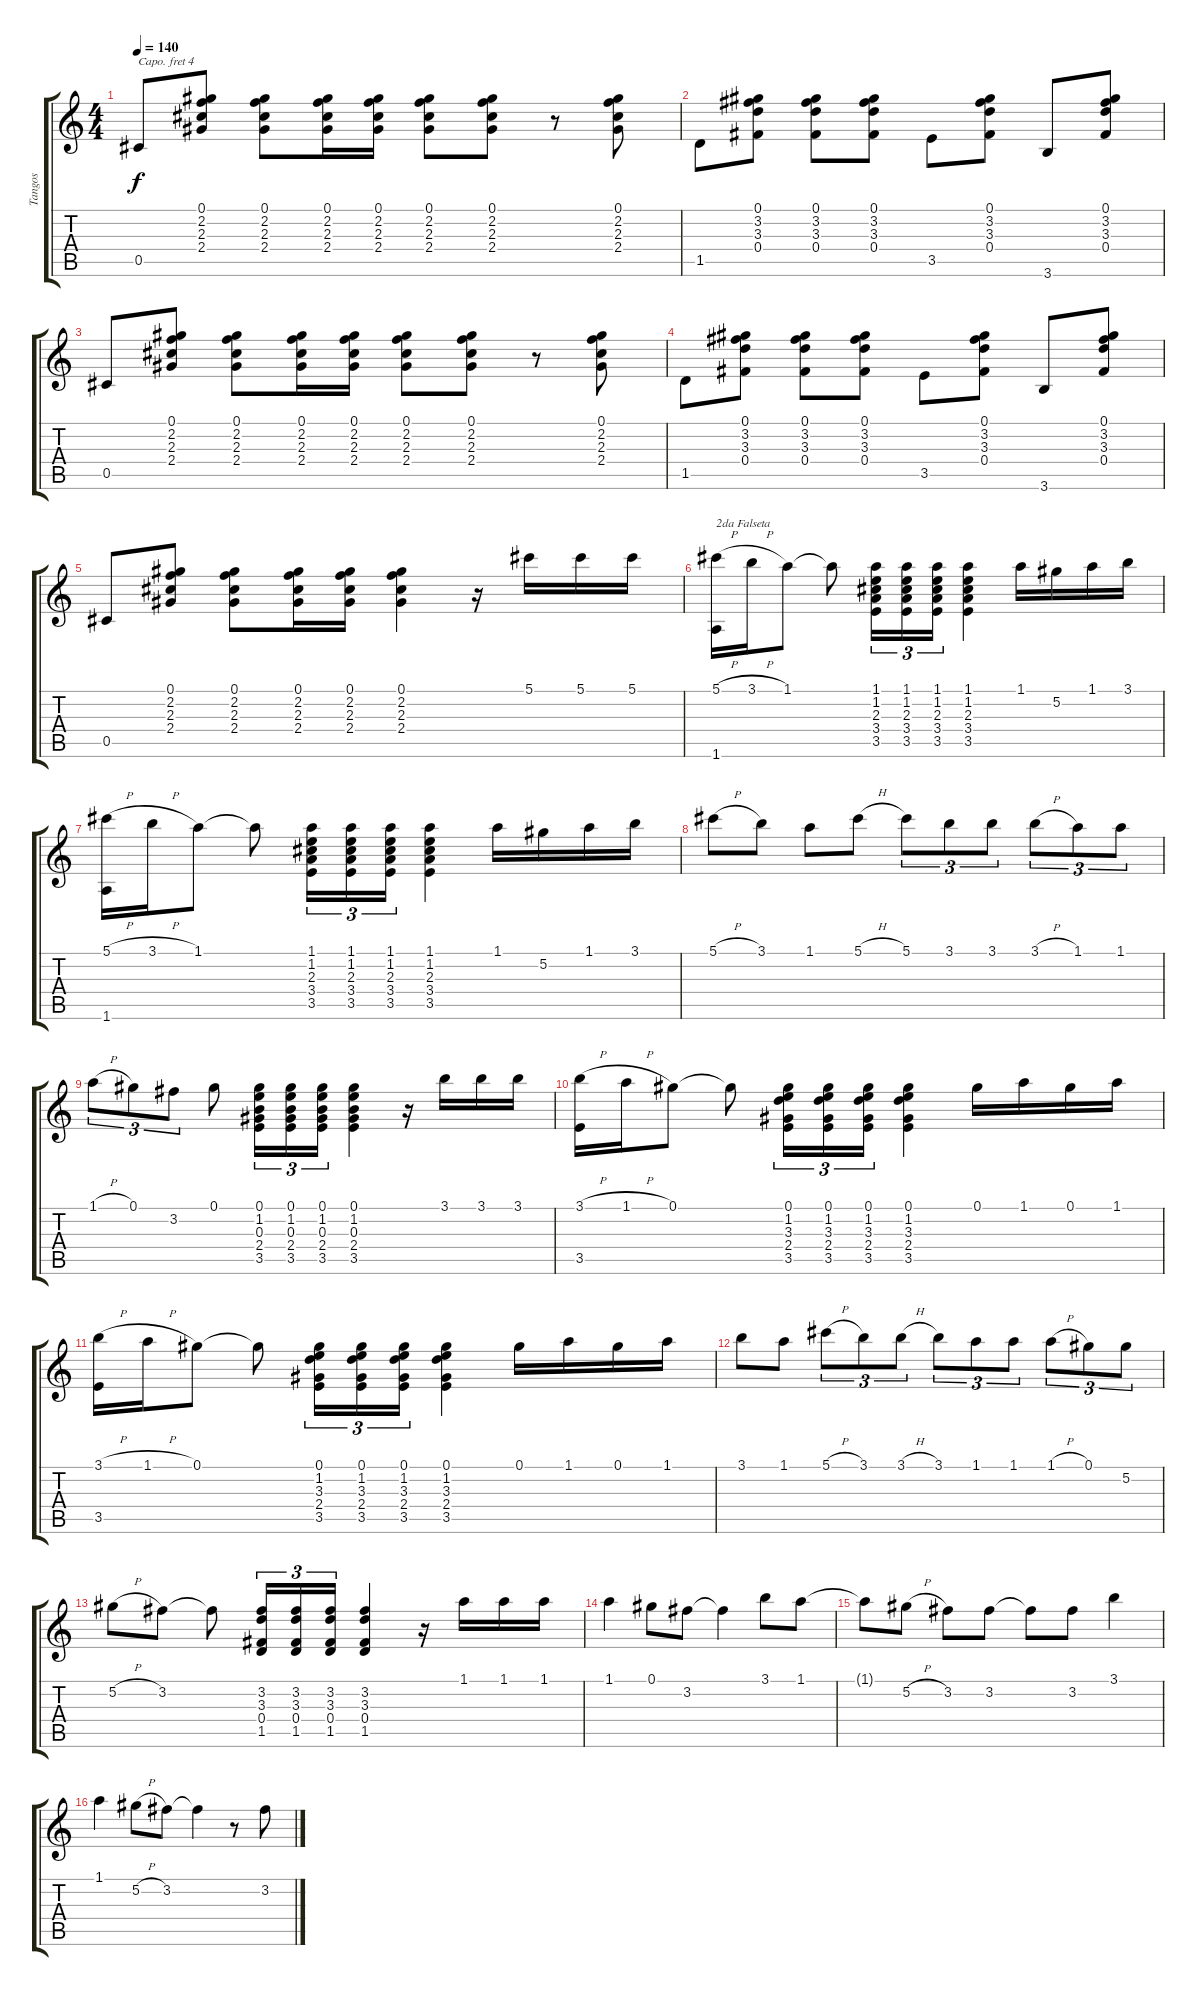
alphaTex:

\track ("Tangos" "Tangos") {instrument acousticguitarnylon}
\staff {score tabs}
\capo 4
\tuning (E4 B3 G3 D3 A2 E2) {hide}
\ts (4 4)
\tempo 140
\clef g2
\ks c
0.5.8{dy f} (0.1 2.2 2.3 2.4).8 (0.1 2.2 2.3 2.4).8 (0.1 2.2 2.3 2.4).16 (0.1 2.2 2.3 2.4).16 (0.1 2.2 2.3 2.4).8 (0.1 2.2 2.3 2.4).8 r.8 (0.1 2.2 2.3 2.4).8 |
1.5.8 (0.1 3.2 3.3 0.4).8 (0.1 3.2 3.3 0.4).8 (0.1 3.2 3.3 0.4).8 3.5.8 (0.1 3.2 3.3 0.4).8 3.6.8 (0.1 3.2 3.3 0.4).8 |
0.5.8 (0.1 2.2 2.3 2.4).8 (0.1 2.2 2.3 2.4).8 (0.1 2.2 2.3 2.4).16 (0.1 2.2 2.3 2.4).16 (0.1 2.2 2.3 2.4).8 (0.1 2.2 2.3 2.4).8 r.8 (0.1 2.2 2.3 2.4).8 |
1.5.8 (0.1 3.2 3.3 0.4).8 (0.1 3.2 3.3 0.4).8 (0.1 3.2 3.3 0.4).8 3.5.8 (0.1 3.2 3.3 0.4).8 3.6.8 (0.1 3.2 3.3 0.4).8 |
0.5.8 (0.1 2.2 2.3 2.4).8 (0.1 2.2 2.3 2.4).8 (0.1 2.2 2.3 2.4).16 (0.1 2.2 2.3 2.4).16 (0.1 2.2 2.3 2.4).4 r.16 5.1.16 5.1.16 5.1.16 |
(5.1{h} 1.6).16{txt "2da Falseta"} 3.1{h}.16 1.1.8 1.1{t}.8 (1.1 1.2 2.3 3.4 3.5).16{tu (3 2)} (1.1 1.2 2.3 3.4 3.5).16{tu (3 2)} (1.1 1.2 2.3 3.4 3.5).16{tu (3 2)} (1.1 1.2 2.3 3.4 3.5).4 1.1.16 5.2.16 1.1.16 3.1.16 |
(5.1{h} 1.6).16 3.1{h}.16 1.1.8 1.1{t}.8 (1.1 1.2 2.3 3.4 3.5).16{tu (3 2)} (1.1 1.2 2.3 3.4 3.5).16{tu (3 2)} (1.1 1.2 2.3 3.4 3.5).16{tu (3 2)} (1.1 1.2 2.3 3.4 3.5).4 1.1.16 5.2.16 1.1.16 3.1.16 |
5.1{h}.8 3.1.8 1.1.8 5.1{h}.8 5.1.8{tu (3 2)} 3.1.8{tu (3 2)} 3.1.8{tu (3 2)} 3.1{h}.8{tu (3 2)} 1.1.8{tu (3 2)} 1.1.8{tu (3 2)} |
1.1{h}.8{tu (3 2)} 0.1.8{tu (3 2)} 3.2.8{tu (3 2)} 0.1.8 (0.1 1.2 0.3 2.4 3.5).16{tu (3 2)} (0.1 1.2 0.3 2.4 3.5).16{tu (3 2)} (0.1 1.2 0.3 2.4 3.5).16{tu (3 2)} (0.1 1.2 0.3 2.4 3.5).4 r.16 3.1.16 3.1.16 3.1.16 |
(3.1{h} 3.5).16 1.1{h}.16 0.1.8 0.1{t}.8 (0.1 1.2 3.3 2.4 3.5).16{tu (3 2)} (0.1 1.2 3.3 2.4 3.5).16{tu (3 2)} (0.1 1.2 3.3 2.4 3.5).16{tu (3 2)} (0.1 1.2 3.3 2.4 3.5).4 0.1.16 1.1.16 0.1.16 1.1.16 |
(3.1{h} 3.5).16 1.1{h}.16 0.1.8 0.1{t}.8 (0.1 1.2 3.3 2.4 3.5).16{tu (3 2)} (0.1 1.2 3.3 2.4 3.5).16{tu (3 2)} (0.1 1.2 3.3 2.4 3.5).16{tu (3 2)} (0.1 1.2 3.3 2.4 3.5).4 0.1.16 1.1.16 0.1.16 1.1.16 |
3.1.8 1.1.8 5.1{h}.8{tu (3 2)} 3.1.8{tu (3 2)} 3.1{h}.8{tu (3 2)} 3.1.8{tu (3 2)} 1.1.8{tu (3 2)} 1.1.8{tu (3 2)} 1.1{h}.8{tu (3 2)} 0.1.8{tu (3 2)} 5.2.8{tu (3 2)} |
5.2{h}.8 3.2.8 3.2{t}.8 (3.2 3.3 0.4 1.5).16{tu (3 2)} (3.2 3.3 0.4 1.5).16{tu (3 2)} (3.2 3.3 0.4 1.5).16{tu (3 2)} (3.2 3.3 0.4 1.5).4 r.16 1.1.16 1.1.16 1.1.16 |
1.1.4 0.1.8 3.2.8 3.2{t}.4 3.1.8 1.1.8 |
1.1{t}.8 5.2{h}.8 3.2.8 3.2.8 3.2{t}.8 3.2.8 3.1.4 |
1.1.4 5.2{h}.8 3.2.8 3.2{t}.4 r.8 3.2.8
